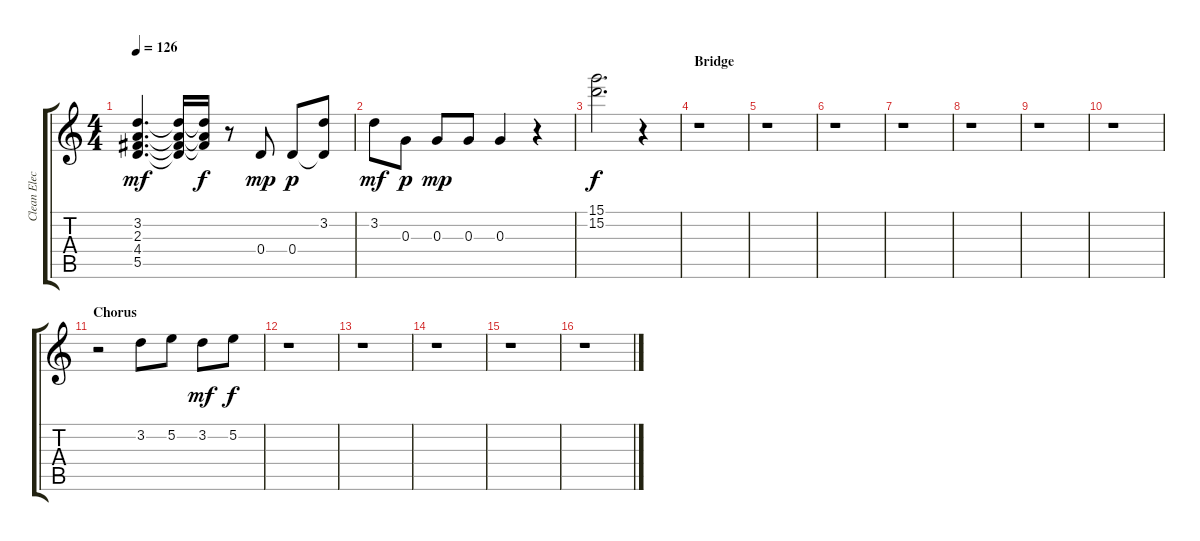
\track ("Clean Elec." "Clean Elec") {instrument electricguitarclean}
\staff {score tabs}
\tuning (E4 B3 G3 D3 A2 E2) {hide}
\ts (4 4)
\tempo 126
\clef g2
\ks c
(3.2{t} 2.3{t} 4.4{t} 5.5{t}).4{d dy mf} (3.2{t} 2.3{t} 4.4{t} 5.5{t}).16 (3.2{t} 2.3{t} 4.4{t}).16{dy f} r.8 0.4.8{dy mp} 0.4.8{dy p} (3.2 0.4{t}).8 |
3.2.8{dy mf} 0.3.8{dy p} 0.3.8{dy mp} 0.3.8 0.3.4 r.4 |
(15.1 15.2{be (hold 0 0 60 0)}).2{d dy f} r.4 |
\section ("" "Bridge")
r.1 |
r.1 |
r.1 |
r.1 |
r.1 |
r.1 |
r.1 |
\section ("" "Chorus")
r.2 3.2.8 5.2.8 3.2.8{dy mf} 5.2.8{dy f} |
r.1 |
r.1 |
r.1 |
r.1 |
r.1
